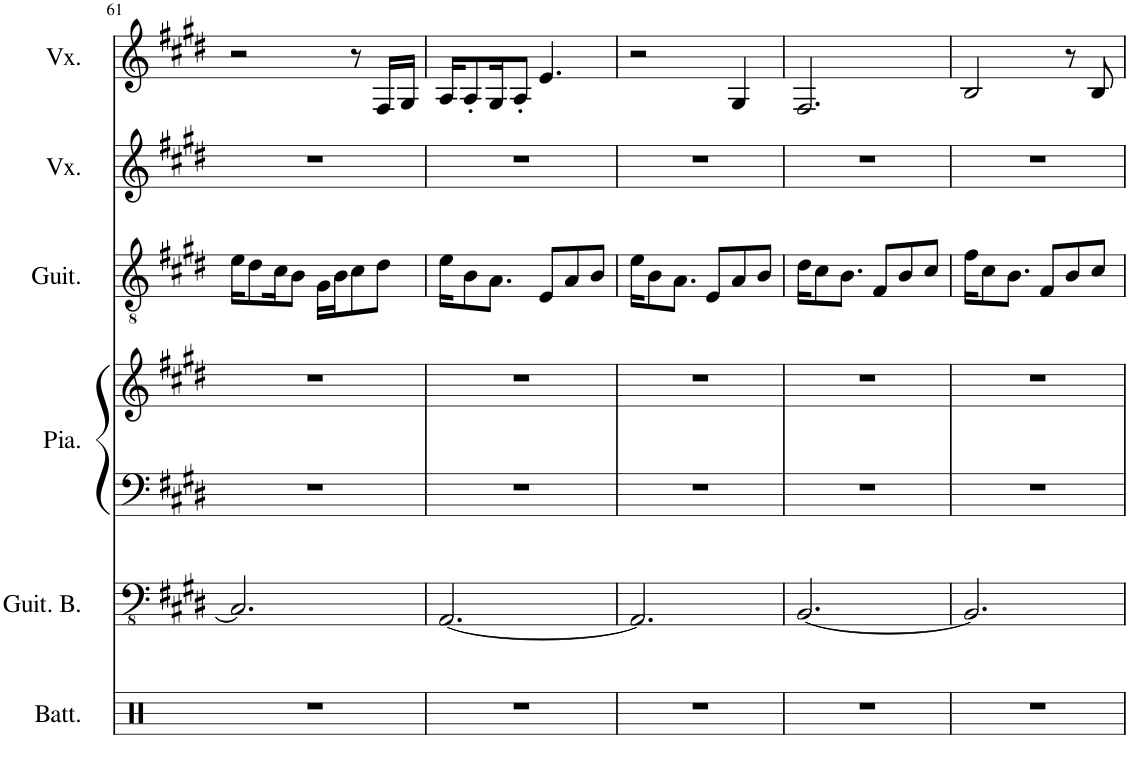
**kern	**kern	**kern	**kern	**kern	**kern	**kern
*part6	*part5	*part4	*part4	*part3	*part2	*part1
*staff7	*staff6	*staff5	*staff4	*staff3	*staff2	*staff1
*I"Batterie	*I"Guitare basse	*I"Piano	*	*I"Guitare classique	*I"Voix	*I"Voix
*I'Batt.	*I'Guit. B.	*I'Pia.	*	*I'Guit.	*I'Vx.	*I'Vx.
!!LO:PB:g=z
*clefX	*clefFv4	*clefF4	*clefG2	*clefGv2	*clefG2	*clefG2
*k[]	*k[f#c#g#d#]	*k[f#c#g#d#]	*k[f#c#g#d#]	*k[f#c#g#d#]	*k[f#c#g#d#]	*k[f#c#g#d#]
*M6/8	*M6/8	*M6/8	*M6/8	*M6/8	*M6/8	*M6/8
=61	=61	=61	=61	=61	=61	=61
2.r	2.CC#/]	2.r	2.r	16e\KL	2.r	2r
.	.	.	.	8d#\	.	.
.	.	.	.	16c#\K	.	.
.	.	.	.	8B\J	.	.
.	.	.	.	16G#\LL	.	.
.	.	.	.	16B\J	.	.
.	.	.	.	8c#\	.	8r
.	.	.	.	8d#\J	.	16F#/LL
.	.	.	.	.	.	16G#/JJ
=62	=62	=62	=62	=62	=62	=62
2.r	[2.AAA/	2.r	2.r	16e\KL	2.r	16A/KL
.	.	.	.	8B\	.	8A'/
.	.	.	.	8.A\J	.	16G#/K
.	.	.	.	.	.	8A'/J
.	.	.	.	8E/L	.	4.e/
.	.	.	.	8A/	.	.
.	.	.	.	8B/J	.	.
=63	=63	=63	=63	=63	=63	=63
2.r	2.AAA/]	2.r	2.r	16e\KL	2.r	2r
.	.	.	.	8B\	.	.
.	.	.	.	8.A\J	.	.
.	.	.	.	8E/L	.	.
.	.	.	.	8A/	.	4G#/
.	.	.	.	8B/J	.	.
=64	=64	=64	=64	=64	=64	=64
2.r	[2.BBB/	2.r	2.r	16d#\KL	2.r	2.F#/
.	.	.	.	8c#\	.	.
.	.	.	.	8.B\J	.	.
.	.	.	.	8F#/L	.	.
.	.	.	.	8B/	.	.
.	.	.	.	8c#/J	.	.
=65	=65	=65	=65	=65	=65	=65
2.r	2.BBB/]	2.r	2.r	16f#\KL	2.r	2B/
.	.	.	.	8c#\	.	.
.	.	.	.	8.B\J	.	.
.	.	.	.	8F#/L	.	.
.	.	.	.	8B/	.	8r
.	.	.	.	8c#/J	.	8B/
=	=	=	=	=	=	=
*-	*-	*-	*-	*-	*-	*-
